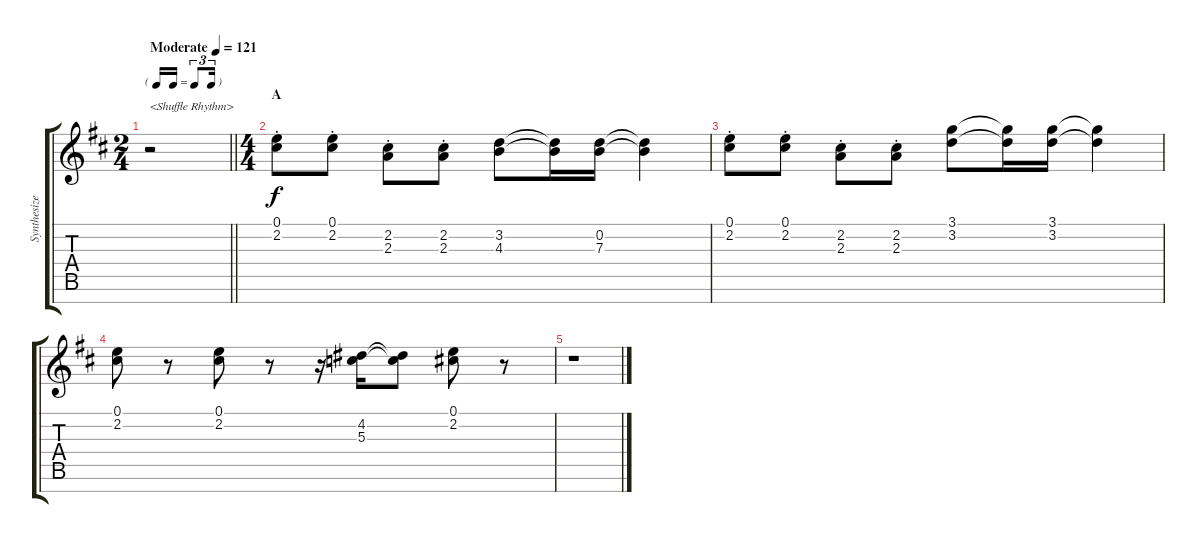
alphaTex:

\track ("Synthesizer II" "Synthesize") {instrument lead1square}
\staff {score tabs}
\tuning (E5 B4 G4 D4 A3 E3 B2) {hide}
\ts (2 4)
\tf triplet16th
\tempo (121 "Moderate")
\clef g2
\barLineRight lightlight
\ks d
r.2{txt "<Shuffle Rhythm>" dy f instrument lead1square} |
\ts (4 4)
\section ("" "A")
(0.1{st} 2.2{st}).8 (0.1{st} 2.2{st}).8 (2.2{st} 2.3{st}).8 (2.2{st} 2.3{st}).8 (3.2 4.3).8 (3.2{t} 4.3{t}).16 (0.2 7.3).16 (0.2{t} 7.3{t}).4 |
(0.1{st} 2.2{st}).8 (0.1{st} 2.2{st}).8 (2.2{st} 2.3{st}).8 (2.2{st} 2.3{st}).8 (3.1 3.2).8 (3.1{t} 3.2{t}).16 (3.1 3.2).16 (3.1{t} 3.2{t}).4 |
(0.1 2.2).8 r.8 (0.1 2.2).8 r.8 r.16 (4.2 5.3).16 (4.2{t} 5.3{t}).8 (0.1 2.2).8 r.8 |
r.1
